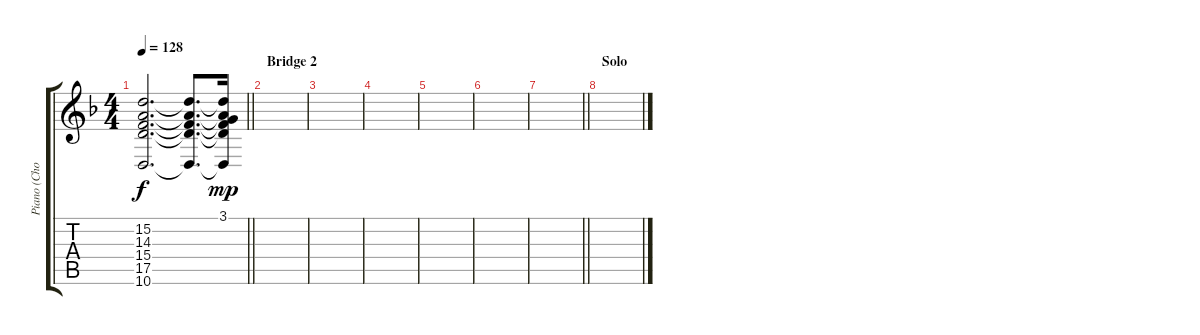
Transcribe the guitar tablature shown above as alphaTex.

\track ("Piano (Chords)" "Piano (Cho") {instrument brightacousticpiano}
\staff {score tabs}
\tuning (E4 B3 G3 D3 A2 E2) {hide}
\ts (4 4)
\tempo 128
\clef g2
\barLineRight lightlight
\ks f
(15.2{t} 14.3{t} 15.4{t} 17.5{t} 10.6{t}).2{d dy f} (15.2{t} 14.3{t} 15.4{t} 17.5{t} 10.6{t}).8{d} (3.1 15.2{t} 14.3{t} 15.4{t} 17.5{t} 10.6{t}).16{dy mp} |
\section ("" "Bridge 2")
|
|
|
|
|
\barLineRight lightlight
|
\section ("" "Solo")
